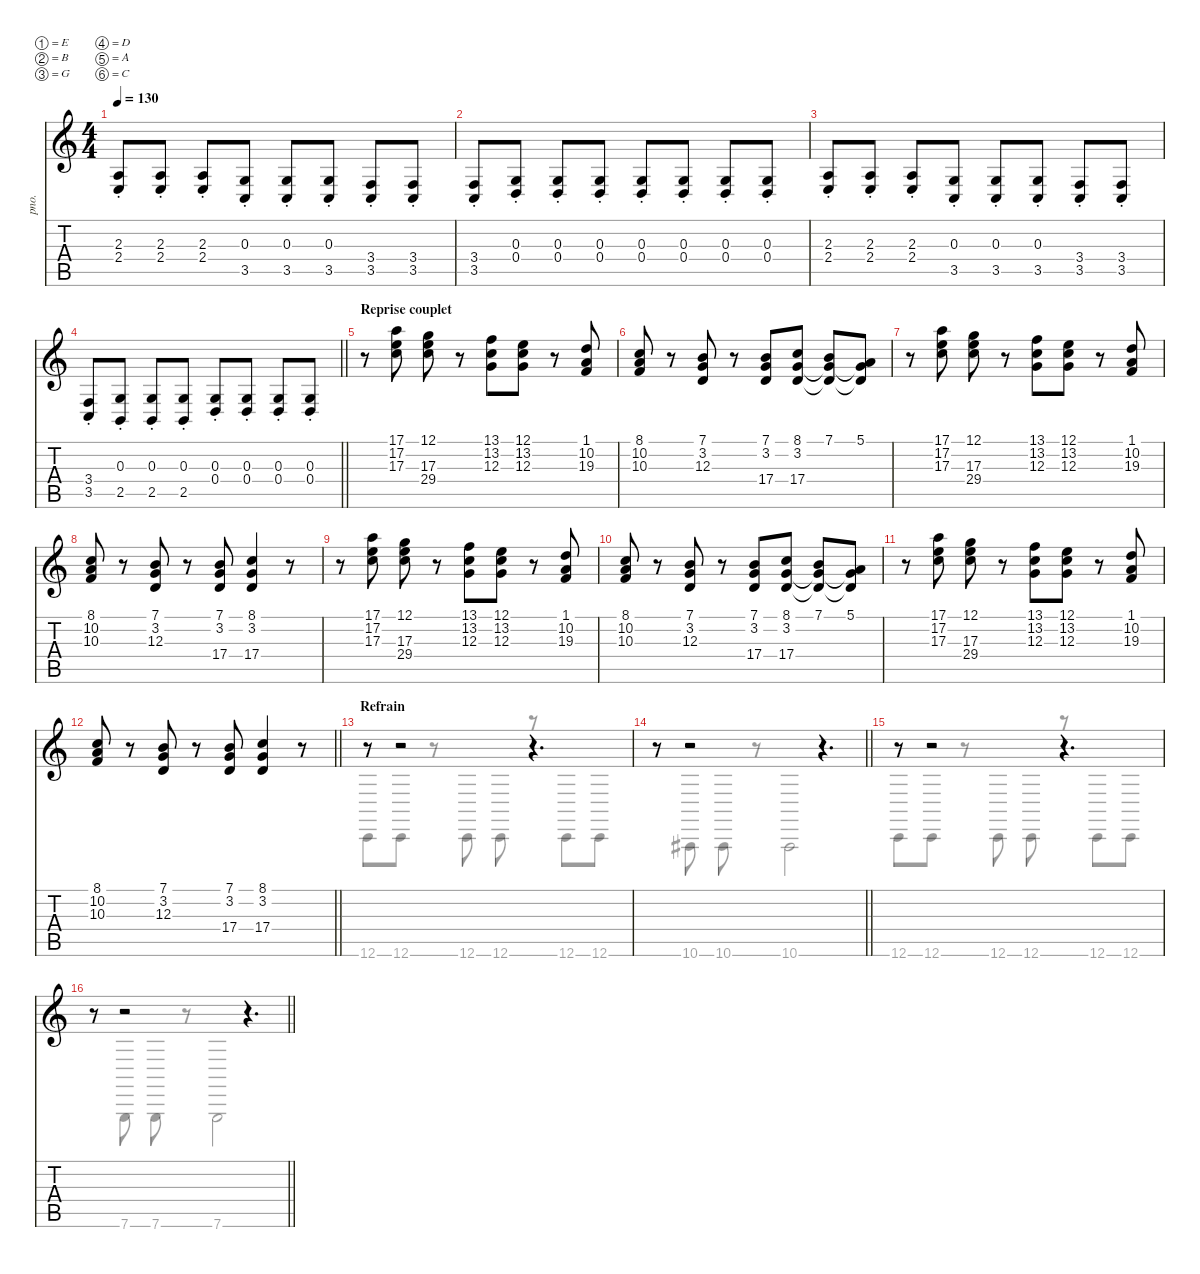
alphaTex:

\defaultSystemsLayout 4
\hideDynamics
\bracketExtendMode nobrackets
\track ("Reney" "pno.") {mute instrument brightacousticpiano}
\staff {score tabs}
\tuning (E4 B3 G3 D3 A2 C1)
\voice
\ts (4 4)
\tempo 130
\clef g2
\ks c
(2.3{st} 2.4{st}).8{dy f} (2.3{st} 2.4{st}).8 (2.3{st} 2.4{st}).8 (0.3{st} 3.5{st}).8 (0.3{st} 3.5{st}).8 (0.3{st} 3.5{st}).8 (3.4{st} 3.5{st}).8 (3.4{st} 3.5{st}).8 |
(3.4{st} 3.5{st}).8 (0.3{st} 0.4{st}).8 (0.3{st} 0.4{st}).8 (0.3{st} 0.4{st}).8 (0.3{st} 0.4{st}).8 (0.3{st} 0.4{st}).8 (0.3{st} 0.4{st}).8 (0.3{st} 0.4{st}).8 |
(2.3{st} 2.4{st}).8 (2.3{st} 2.4{st}).8 (2.3{st} 2.4{st}).8 (0.3{st} 3.5{st}).8 (0.3{st} 3.5{st}).8 (0.3{st} 3.5{st}).8 (3.4{st} 3.5{st}).8 (3.4{st} 3.5{st}).8 |
\barLineRight lightlight
(3.4{st} 3.5{st}).8 (0.3{st} 2.5).8 (0.3{st} 2.5).8 (0.3{st} 2.5).8 (0.3{st} 0.4{st}).8 (0.3{st} 0.4{st}).8 (0.3{st} 0.4{st}).8 (0.3{st} 0.4{st}).8 |
\section ("" "Reprise couplet")
r.8 (17.1 17.2 17.3).8 (12.1 17.3 29.4).8 r.8 (13.1 13.2 12.3).8 (12.1 13.2 12.3).8 r.8 (1.1 10.2 19.3).8 |
(8.1 10.2 10.3).8 r.8 (7.1 3.2 12.3).8 r.8 (7.1 3.2 17.4).8 (8.1 3.2 17.4).8 (7.1 3.2{t} 17.4{t}).8 (5.1 3.2{t} 17.4{t}).8 |
r.8 (17.1 17.2 17.3).8 (12.1 17.3 29.4).8 r.8 (13.1 13.2 12.3).8 (12.1 13.2 12.3).8 r.8 (1.1 10.2 19.3).8 |
(8.1 10.2 10.3).8 r.8 (7.1 3.2 12.3).8 r.8 (7.1 3.2 17.4).8 (8.1 3.2 17.4).4 r.8 |
r.8 (17.1 17.2 17.3).8 (12.1 17.3 29.4).8 r.8 (13.1 13.2 12.3).8 (12.1 13.2 12.3).8 r.8 (1.1 10.2 19.3).8 |
(8.1 10.2 10.3).8 r.8 (7.1 3.2 12.3).8 r.8 (7.1 3.2 17.4).8 (8.1 3.2 17.4).8 (7.1 3.2{t} 17.4{t}).8 (5.1 3.2{t} 17.4{t}).8 |
r.8 (17.1 17.2 17.3).8 (12.1 17.3 29.4).8 r.8 (13.1 13.2 12.3).8 (12.1 13.2 12.3).8 r.8 (1.1 10.2 19.3).8 |
\barLineRight lightlight
(8.1 10.2 10.3).8 r.8 (7.1 3.2 12.3).8 r.8 (7.1 3.2 17.4).8 (8.1 3.2 17.4).4 r.8 |
\section ("" "Refrain")
r.8{instrument brightacousticpiano} r.2 r.4{d} |
\barLineRight lightlight
r.8 r.2 r.4{d} |
r.8 r.2 r.4{d} |
\barLineRight lightlight
r.8 r.2 r.4{d}
\voice
\clef g2
\ottava regular
\simile none
\ks c
|
|
|
\barLineRight lightlight
|
|
|
|
|
|
|
|
\barLineRight lightlight
|
12.6.8 12.6.8 r.8 12.6.8 12.6.8 r.8 12.6.8 12.6.8 |
\barLineRight lightlight
r.8 10.6{acc #}.8 10.6{acc #}.8 r.8 10.6{acc #}.2 |
12.6.8 12.6.8 r.8 12.6.8 12.6.8 r.8 12.6.8 12.6.8 |
\barLineRight lightlight
r.8 7.6.8 7.6.8 r.8 7.6.2
